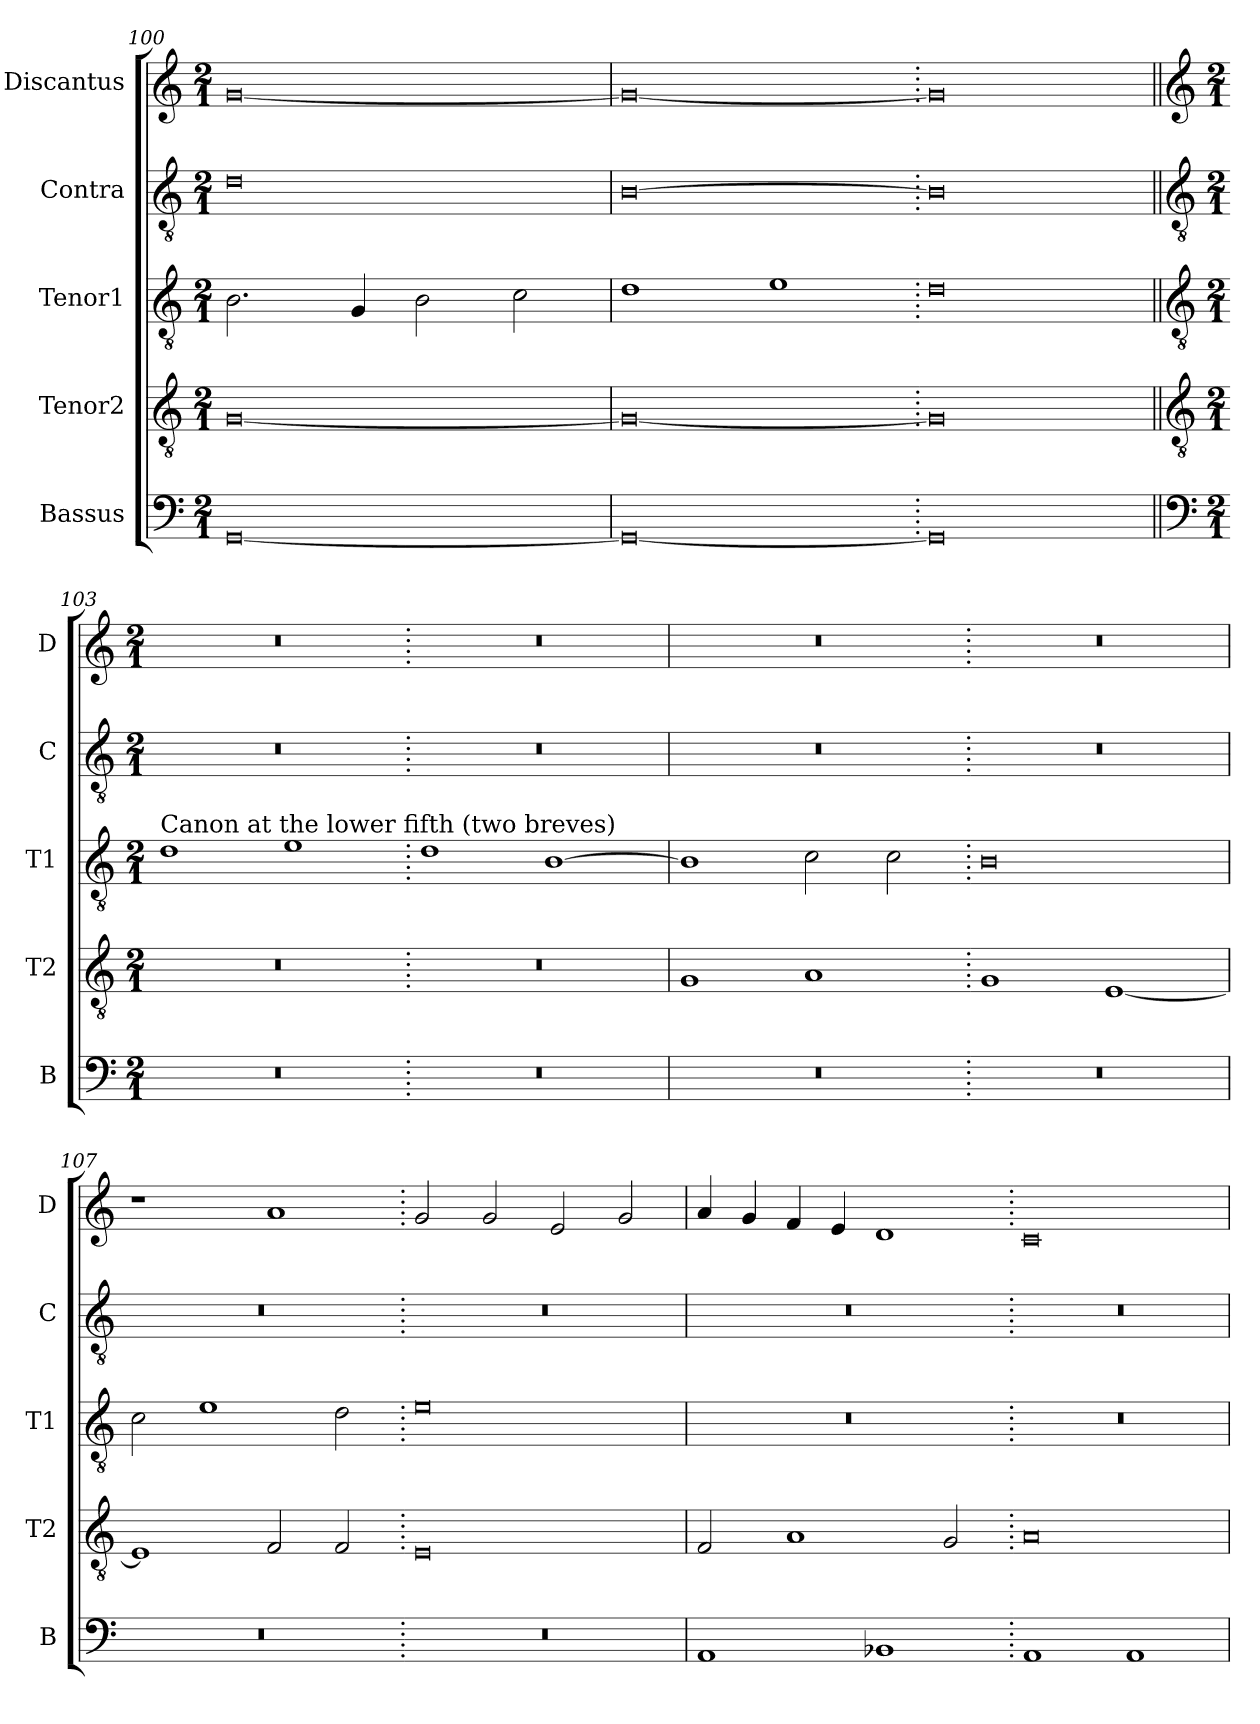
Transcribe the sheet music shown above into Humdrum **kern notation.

**kern	**kern	**kern	**kern	**kern
*part5	*part4	*part3	*part2	*part1
*staff5	*staff4	*staff3	*staff2	*staff1
*I"Bassus	*I"Tenor2	*I"Tenor1	*I"Contra	*I"Discantus
*I'B	*I'T2	*I'T1	*I'C	*I'D
*clefF4	*clefGv2	*clefGv2	*clefGv2	*clefG2
*k[]	*k[]	*k[]	*k[]	*k[]
*M2/1	*M2/1	*M2/1	*M2/1	*M2/1
=100	=100	=100	=100	=100
[0GG	[0G	2.B\	0d	[0g
.	.	4G/	.	.
.	.	2B\	.	.
.	.	2c\	.	.
=101	=101	=101	=101	=101
0GG_	0G_	1d	[0B	0g_
.	.	1e	.	.
=102.	=102.	=102.	=102.	=102.
0GG]	0G]	0d	0B]	0g]
!!LO:LB:g=z
=103||	=103||	=103||	=103||	=103||
*clefF4	*clefGv2	*clefGv2	*clefGv2	*clefG2
*k[]	*k[]	*k[]	*k[]	*k[]
*M2/1	*M2/1	*M2/1	*M2/1	*M2/1
!	!	!LO:TX:a:t=Canon at the lower fifth (two breves)	!	!
0r	0r	1d	0r	0r
.	.	1e	.	.
=104.	=104.	=104.	=104.	=104.
0r	0r	1d	0r	0r
.	.	[1B	.	.
=105	=105	=105	=105	=105
0r	1G	1B]	0r	0r
.	1A	2c\	.	.
.	.	2c\	.	.
=106.	=106.	=106.	=106.	=106.
0r	1G	0B	0r	0r
.	[1E	.	.	.
=107	=107	=107	=107	=107
0r	1E]	2c\	0r	1r
.	.	1e	.	.
.	2F/	.	.	1a
.	2F/	2d\	.	.
=108.	=108.	=108.	=108.	=108.
0r	0E	0e	0r	2g/
.	.	.	.	2g/
.	.	.	.	2e/
.	.	.	.	2g/
=109	=109	=109	=109	=109
1AA	2F/	0r	0r	4a/
.	.	.	.	4g/
.	1A	.	.	4f/
.	.	.	.	4e/
1BB-X	.	.	.	1d
.	2G/	.	.	.
=110.	=110.	=110.	=110.	=110.
1AA	0A	0r	0r	0c
1AA	.	.	.	.
=	=	=	=	=
*-	*-	*-	*-	*-
